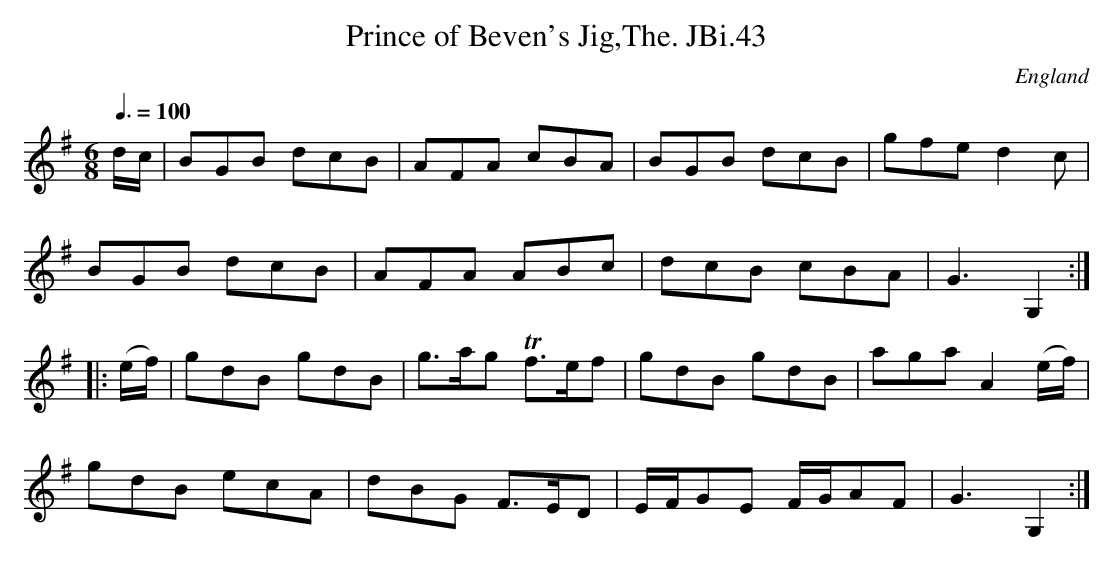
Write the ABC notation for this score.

X:1
T:Prince of Beven's Jig,The. JBi.43
L:1/8
M:6/8
O:England
Q:3/8=100
K:G
d/c/|BGB dcB|AFA cBA|BGB dcB|gfed2c|!
BGB dcB|AFA ABc|dcB cBA|G3G,2:|!
|:(e/f/)|gdB gdB|g>ag Tf>ef|gdB gdB|agaA2(e/f/)|!
gdB ecA|dBG F>ED|E/F/GE F/G/AF|G3G,2:|
